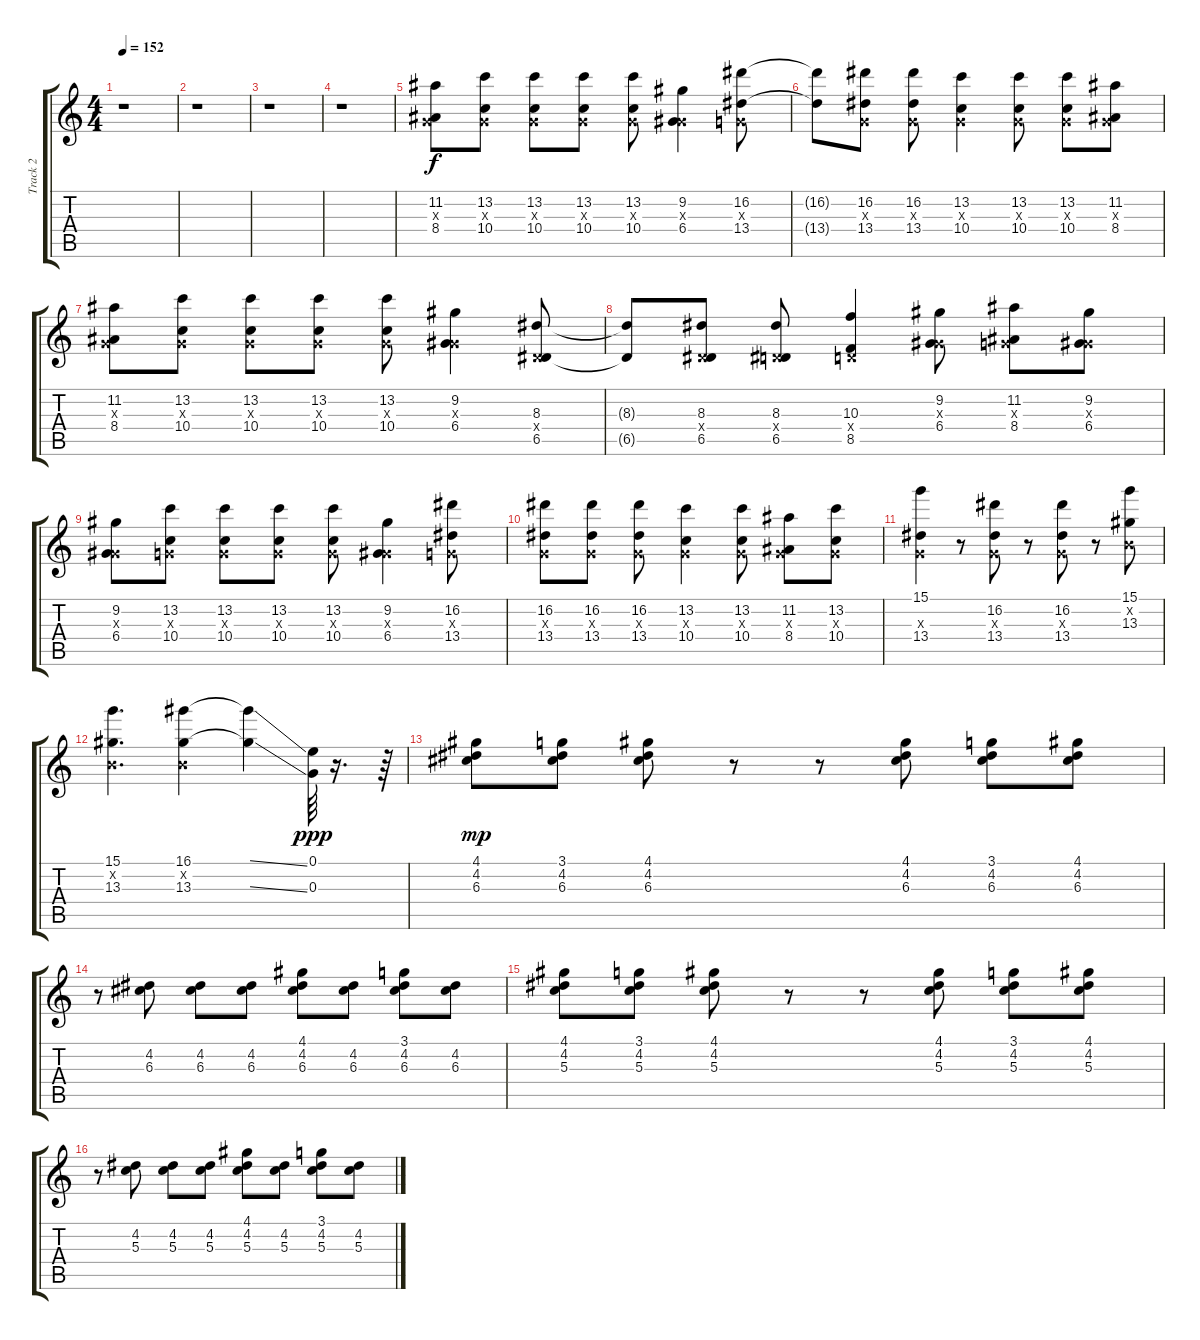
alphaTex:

\track ("Track 2" "Track 2") {instrument overdrivenguitar}
\staff {score tabs}
\tuning (E4 B3 G3 D3 A2 E2) {hide}
\ts (4 4)
\tempo 152
\clef g2
\ks c
r.1{dy f} |
r.1 |
r.1 |
r.1 |
(11.2 0.3{x} 8.4).8 (13.2 0.3{x} 10.4).8 (13.2 0.3{x} 10.4).8 (13.2 0.3{x} 10.4).8 (13.2 0.3{x} 10.4).8 (9.2 0.3{x} 6.4).4 (16.2 0.3{x} 13.4).8 |
(16.2{t} 13.4{t}).8 (16.2 0.3{x} 13.4).8 (16.2 0.3{x} 13.4).8 (13.2 0.3{x} 10.4).4 (13.2 0.3{x} 10.4).8 (13.2 0.3{x} 10.4).8 (11.2 0.3{x} 8.4).8 |
(11.2 0.3{x} 8.4).8 (13.2 0.3{x} 10.4).8 (13.2 0.3{x} 10.4).8 (13.2 0.3{x} 10.4).8 (13.2 0.3{x} 10.4).8 (9.2 0.3{x} 6.4).4 (8.3 0.4{x} 6.5).8 |
(8.3{t} 6.5{t}).8 (8.3 0.4{x} 6.5).8 (8.3 0.4{x} 6.5).8 (10.3 0.4{x} 8.5).4 (9.2 0.3{x} 6.4).8 (11.2 0.3{x} 8.4).8 (9.2 0.3{x} 6.4).8 |
(9.2 0.3{x} 6.4).8 (13.2 0.3{x} 10.4).8 (13.2 0.3{x} 10.4).8 (13.2 0.3{x} 10.4).8 (13.2 0.3{x} 10.4).8 (9.2 0.3{x} 6.4).4 (16.2 0.3{x} 13.4).8 |
(16.2 0.3{x} 13.4).8 (16.2 0.3{x} 13.4).8 (16.2 0.3{x} 13.4).8 (13.2 0.3{x} 10.4).4 (13.2 0.3{x} 10.4).8 (11.2 0.3{x} 8.4).8 (13.2 0.3{x} 10.4).8 |
(15.1 0.3{x} 13.4).4 r.8 (16.2 0.3{x} 13.4).8 r.8 (16.2 0.3{x} 13.4).8 r.8 (15.1 0.2{x} 13.3).8 |
(15.1 0.2{x} 13.3).4{d} (16.1 0.2{x} 13.3).4 (16.1{ss t} 13.3{ss t}).4 (0.1 0.3).64{dy ppp} r.16{d} r.64 |
(4.1 4.2 6.3).8{dy mp} (3.1 4.2 6.3).8 (4.1 4.2 6.3).8 r.8 r.8 (4.1 4.2 6.3).8 (3.1 4.2 6.3).8 (4.1 4.2 6.3).8 |
r.8 (4.2 6.3).8 (4.2 6.3).8 (4.2 6.3).8 (4.1 4.2 6.3).8 (4.2 6.3).8 (3.1 4.2 6.3).8 (4.2 6.3).8 |
(4.1 4.2 5.3).8 (3.1 4.2 5.3).8 (4.1 4.2 5.3).8 r.8 r.8 (4.1 4.2 5.3).8 (3.1 4.2 5.3).8 (4.1 4.2 5.3).8 |
r.8 (4.2 5.3).8 (4.2 5.3).8 (4.2 5.3).8 (4.1 4.2 5.3).8 (4.2 5.3).8 (3.1 4.2 5.3).8 (4.2 5.3).8
